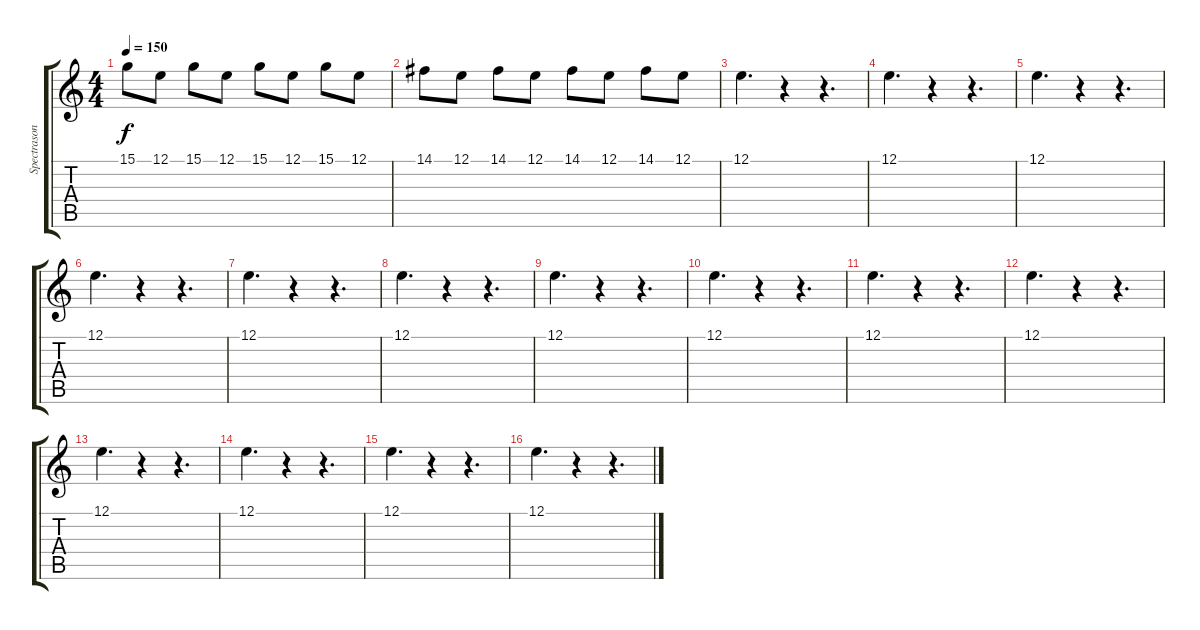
\track ("Spectrasonics Omnisphere" "Spectrason") {instrument tremolostrings}
\staff {score tabs}
\tuning (E4 B3 G3 D3 A2 E2) {hide}
\ts (4 4)
\tempo 150
\clef g2
\ks c
15.1.8{dy f} 12.1.8 15.1.8 12.1.8 15.1.8 12.1.8 15.1.8 12.1.8 |
14.1.8 12.1.8 14.1.8 12.1.8 14.1.8 12.1.8 14.1.8 12.1.8 |
12.1.4{d volume 8} r.4 r.4{d} |
12.1.4{d volume 8} r.4 r.4{d} |
12.1.4{d volume 8} r.4 r.4{d} |
12.1.4{d volume 8} r.4 r.4{d} |
12.1.4{d volume 8} r.4 r.4{d} |
12.1.4{d volume 8} r.4 r.4{d} |
12.1.4{d volume 8} r.4 r.4{d} |
12.1.4{d volume 8} r.4 r.4{d} |
12.1.4{d volume 8} r.4 r.4{d} |
12.1.4{d volume 8} r.4 r.4{d} |
12.1.4{d volume 8} r.4 r.4{d} |
12.1.4{d volume 8} r.4 r.4{d} |
12.1.4{d volume 8} r.4 r.4{d} |
12.1.4{d volume 8} r.4 r.4{d}
